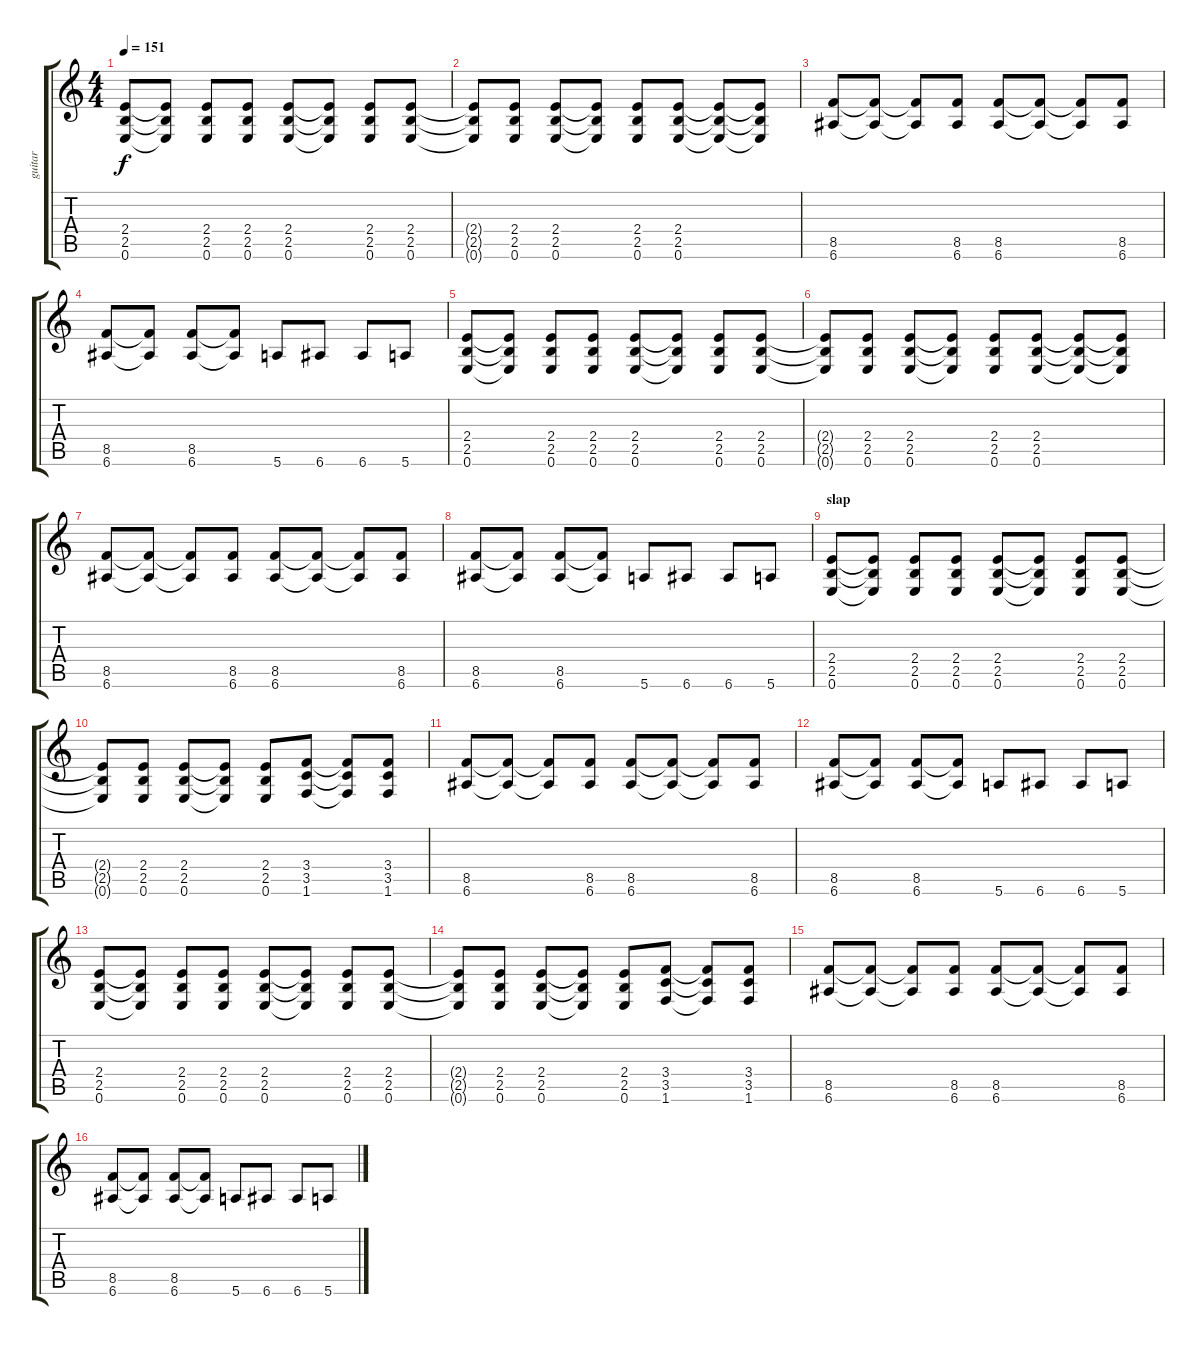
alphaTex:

\track ("guitar" "guitar") {instrument overdrivenguitar}
\staff {score tabs}
\tuning (E4 B3 G3 D3 A2 E2) {hide}
\ts (4 4)
\tempo 151
\clef g2
\ks c
(2.4 2.5 0.6).8{dy f} (2.4{t} 2.5{t} 0.6{t}).8 (2.4 2.5 0.6).8 (2.4 2.5 0.6).8 (2.4 2.5 0.6).8 (2.4{t} 2.5{t} 0.6{t}).8 (2.4 2.5 0.6).8 (2.4 2.5 0.6).8 |
(2.4{t} 2.5{t} 0.6{t}).8 (2.4 2.5 0.6).8 (2.4 2.5 0.6).8 (2.4{t} 2.5{t} 0.6{t}).8 (2.4 2.5 0.6).8 (2.4 2.5 0.6).8 (2.4{t} 2.5{t} 0.6{t}).8 (2.4{t} 2.5{t} 0.6{t}).8 |
(8.5 6.6).8 (8.5{t} 6.6{t}).8 (8.5{t} 6.6{t}).8 (8.5 6.6).8 (8.5 6.6).8 (8.5{t} 6.6{t}).8 (8.5{t} 6.6{t}).8 (8.5 6.6).8 |
(8.5 6.6).8 (8.5{t} 6.6{t}).8 (8.5 6.6).8 (8.5{t} 6.6{t}).8 5.6.8 6.6.8 6.6.8 5.6.8 |
(2.4 2.5 0.6).8 (2.4{t} 2.5{t} 0.6{t}).8 (2.4 2.5 0.6).8 (2.4 2.5 0.6).8 (2.4 2.5 0.6).8 (2.4{t} 2.5{t} 0.6{t}).8 (2.4 2.5 0.6).8 (2.4 2.5 0.6).8 |
(2.4{t} 2.5{t} 0.6{t}).8 (2.4 2.5 0.6).8 (2.4 2.5 0.6).8 (2.4{t} 2.5{t} 0.6{t}).8 (2.4 2.5 0.6).8 (2.4 2.5 0.6).8 (2.4{t} 2.5{t} 0.6{t}).8 (2.4{t} 2.5{t} 0.6{t}).8 |
(8.5 6.6).8 (8.5{t} 6.6{t}).8 (8.5{t} 6.6{t}).8 (8.5 6.6).8 (8.5 6.6).8 (8.5{t} 6.6{t}).8 (8.5{t} 6.6{t}).8 (8.5 6.6).8 |
(8.5 6.6).8 (8.5{t} 6.6{t}).8 (8.5 6.6).8 (8.5{t} 6.6{t}).8 5.6.8 6.6.8 6.6.8 5.6.8 |
\section ("" "slap")
(2.4 2.5 0.6).8 (2.4{t} 2.5{t} 0.6{t}).8 (2.4 2.5 0.6).8 (2.4 2.5 0.6).8 (2.4 2.5 0.6).8 (2.4{t} 2.5{t} 0.6{t}).8 (2.4 2.5 0.6).8 (2.4 2.5 0.6).8 |
(2.4{t} 2.5{t} 0.6{t}).8 (2.4 2.5 0.6).8 (2.4 2.5 0.6).8 (2.4{t} 2.5{t} 0.6{t}).8 (2.4 2.5 0.6).8 (3.4 3.5 1.6).8 (3.4{t} 3.5{t} 1.6{t}).8 (3.4 3.5 1.6).8 |
(8.5 6.6).8 (8.5{t} 6.6{t}).8 (8.5{t} 6.6{t}).8 (8.5 6.6).8 (8.5 6.6).8 (8.5{t} 6.6{t}).8 (8.5{t} 6.6{t}).8 (8.5 6.6).8 |
(8.5 6.6).8 (8.5{t} 6.6{t}).8 (8.5 6.6).8 (8.5{t} 6.6{t}).8 5.6.8 6.6.8 6.6.8 5.6.8 |
(2.4 2.5 0.6).8 (2.4{t} 2.5{t} 0.6{t}).8 (2.4 2.5 0.6).8 (2.4 2.5 0.6).8 (2.4 2.5 0.6).8 (2.4{t} 2.5{t} 0.6{t}).8 (2.4 2.5 0.6).8 (2.4 2.5 0.6).8 |
(2.4{t} 2.5{t} 0.6{t}).8 (2.4 2.5 0.6).8 (2.4 2.5 0.6).8 (2.4{t} 2.5{t} 0.6{t}).8 (2.4 2.5 0.6).8 (3.4 3.5 1.6).8 (3.4{t} 3.5{t} 1.6{t}).8 (3.4 3.5 1.6).8 |
(8.5 6.6).8 (8.5{t} 6.6{t}).8 (8.5{t} 6.6{t}).8 (8.5 6.6).8 (8.5 6.6).8 (8.5{t} 6.6{t}).8 (8.5{t} 6.6{t}).8 (8.5 6.6).8 |
(8.5 6.6).8 (8.5{t} 6.6{t}).8 (8.5 6.6).8 (8.5{t} 6.6{t}).8 5.6.8 6.6.8 6.6.8 5.6.8
